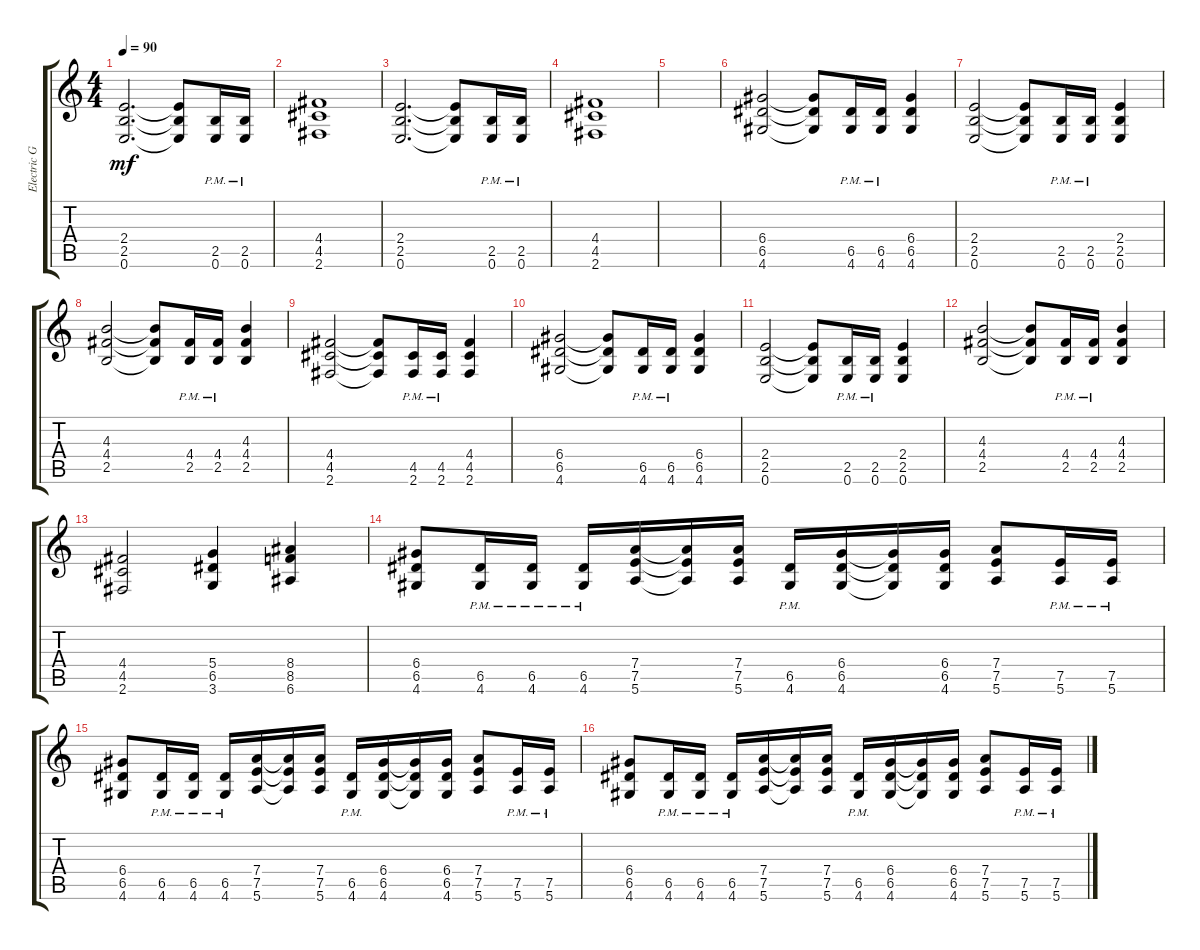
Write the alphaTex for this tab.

\track ("Electric Guitar" "Electric G") {instrument overdrivenguitar}
\staff {score tabs}
\tuning (E4 B3 G3 D3 A2 E2) {hide}
\ts (4 4)
\tempo 90
\clef g2
\ks c
(2.4 2.5 0.6).2{d dy mf} (2.4{t} 2.5{t} 0.6{t}).8 (2.5{pm} 0.6{pm}).16 (2.5{pm} 0.6{pm}).16 |
(4.4 4.5 2.6).1 |
(2.4 2.5 0.6).2{d} (2.4{t} 2.5{t} 0.6{t}).8 (2.5{pm} 0.6{pm}).16 (2.5{pm} 0.6{pm}).16 |
(4.4 4.5 2.6).1 |
|
(6.4 6.5 4.6).2 (6.4{t} 6.5{t} 4.6{t}).8 (6.5{pm} 4.6{pm}).16 (6.5{pm} 4.6{pm}).16 (6.4 6.5 4.6).4 |
(2.4 2.5 0.6).2 (2.4{t} 2.5{t} 0.6{t}).8 (2.5{pm} 0.6{pm}).16 (2.5{pm} 0.6{pm}).16 (2.4 2.5 0.6).4 |
(4.3 4.4 2.5).2 (4.3{t} 4.4{t} 2.5{t}).8 (4.4{pm} 2.5{pm}).16 (4.4{pm} 2.5{pm}).16 (4.3 4.4 2.5).4 |
(4.4 4.5 2.6).2 (4.4{t} 4.5{t} 2.6{t}).8 (4.5{pm} 2.6{pm}).16 (4.5{pm} 2.6{pm}).16 (4.4 4.5 2.6).4 |
(6.4 6.5 4.6).2 (6.4{t} 6.5{t} 4.6{t}).8 (6.5{pm} 4.6{pm}).16 (6.5{pm} 4.6{pm}).16 (6.4 6.5 4.6).4 |
(2.4 2.5 0.6).2 (2.4{t} 2.5{t} 0.6{t}).8 (2.5{pm} 0.6{pm}).16 (2.5{pm} 0.6{pm}).16 (2.4 2.5 0.6).4 |
(4.3 4.4 2.5).2 (4.3{t} 4.4{t} 2.5{t}).8 (4.4{pm} 2.5{pm}).16 (4.4{pm} 2.5{pm}).16 (4.3 4.4 2.5).4 |
(4.4 4.5 2.6).2 (5.4 6.5 3.6).4 (8.4 8.5 6.6).4 |
(6.4 6.5 4.6).8 (6.5{pm} 4.6{pm}).16 (6.5{pm} 4.6{pm}).16 (6.5{pm} 4.6{pm}).16 (7.4 7.5 5.6).16 (7.4{t} 7.5{t} 5.6{t}).16 (7.4 7.5 5.6).16 (6.5{pm} 4.6{pm}).16 (6.4 6.5 4.6).16 (6.4{t} 6.5{t} 4.6{t}).16 (6.4 6.5 4.6).16 (7.4 7.5 5.6).8 (7.5{pm} 5.6{pm}).16 (7.5{pm} 5.6{pm}).16 |
(6.4 6.5 4.6).8 (6.5{pm} 4.6{pm}).16 (6.5{pm} 4.6{pm}).16 (6.5{pm} 4.6{pm}).16 (7.4 7.5 5.6).16 (7.4{t} 7.5{t} 5.6{t}).16 (7.4 7.5 5.6).16 (6.5{pm} 4.6{pm}).16 (6.4 6.5 4.6).16 (6.4{t} 6.5{t} 4.6{t}).16 (6.4 6.5 4.6).16 (7.4 7.5 5.6).8 (7.5{pm} 5.6{pm}).16 (7.5{pm} 5.6{pm}).16 |
(6.4 6.5 4.6).8 (6.5{pm} 4.6{pm}).16 (6.5{pm} 4.6{pm}).16 (6.5{pm} 4.6{pm}).16 (7.4 7.5 5.6).16 (7.4{t} 7.5{t} 5.6{t}).16 (7.4 7.5 5.6).16 (6.5{pm} 4.6{pm}).16 (6.4 6.5 4.6).16 (6.4{t} 6.5{t} 4.6{t}).16 (6.4 6.5 4.6).16 (7.4 7.5 5.6).8 (7.5{pm} 5.6{pm}).16 (7.5{pm} 5.6{pm}).16
